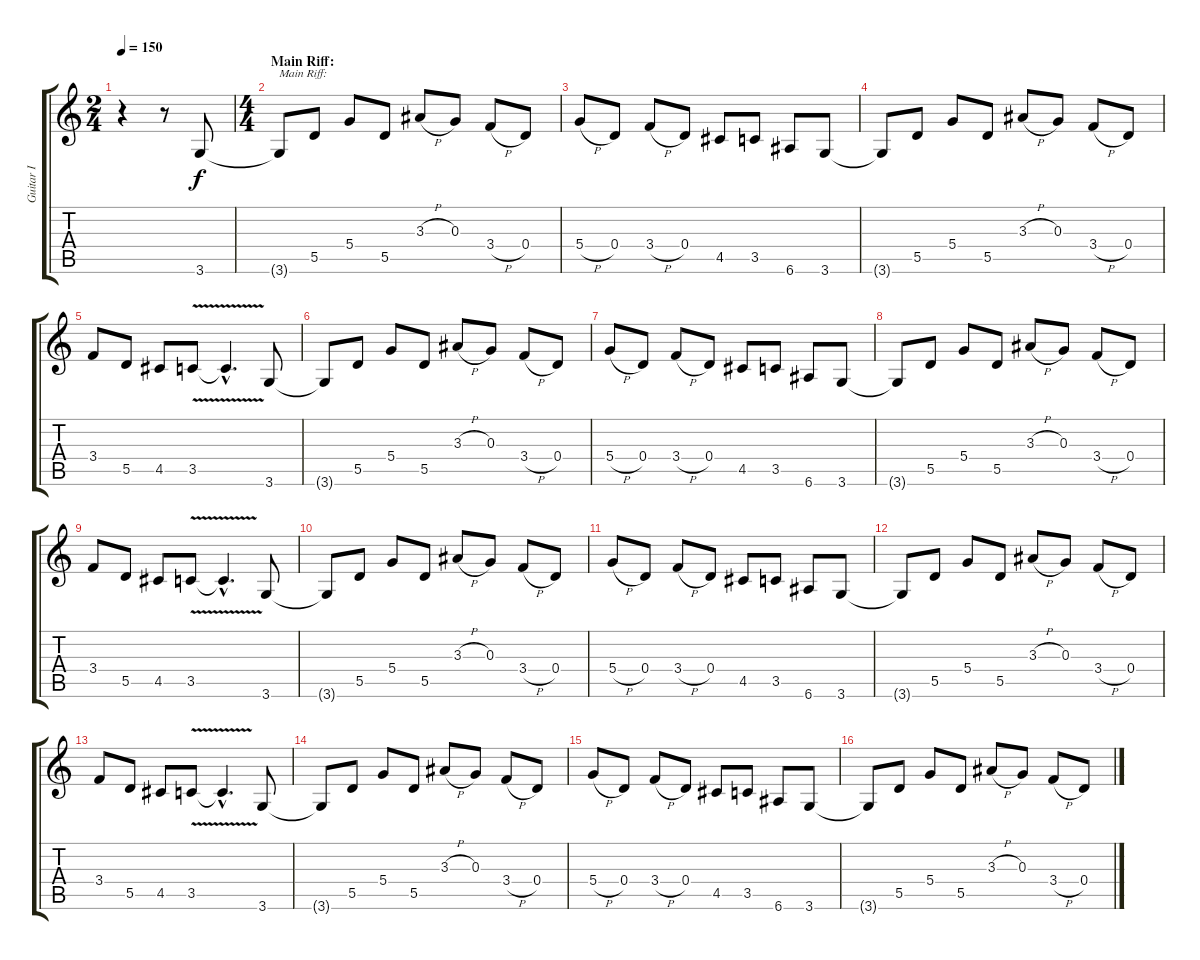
\track ("Guitar I" "Guitar I") {instrument distortionguitar}
\staff {score tabs}
\tuning (E4 B3 G3 D3 A2 E2) {hide}
\ts (2 4)
\tempo 150
\clef g2
\ks c
r.4{dy f instrument distortionguitar} r.8 3.6.8 |
\ts (4 4)
\section ("" "Main Riff:")
3.6{t}.8{txt "Main Riff:"} 5.5.8 5.4.8 5.5.8 3.3{h}.8 0.3.8 3.4{h}.8 0.4.8 |
5.4{h}.8 0.4.8 3.4{h}.8 0.4.8 4.5.8 3.5.8 6.6.8 3.6.8 |
3.6{t}.8 5.5.8 5.4.8 5.5.8 3.3{h}.8 0.3.8 3.4{h}.8 0.4.8 |
3.4.8 5.5.8 4.5.8 3.5{v}.8 3.5{hac t}.4{d} 3.6.8 |
3.6{t}.8 5.5.8 5.4.8 5.5.8 3.3{h}.8 0.3.8 3.4{h}.8 0.4.8 |
5.4{h}.8 0.4.8 3.4{h}.8 0.4.8 4.5.8 3.5.8 6.6.8 3.6.8 |
3.6{t}.8 5.5.8 5.4.8 5.5.8 3.3{h}.8 0.3.8 3.4{h}.8 0.4.8 |
3.4.8 5.5.8 4.5.8 3.5{v}.8 3.5{hac t}.4{d} 3.6.8 |
3.6{t}.8 5.5.8 5.4.8 5.5.8 3.3{h}.8 0.3.8 3.4{h}.8 0.4.8 |
5.4{h}.8 0.4.8 3.4{h}.8 0.4.8 4.5.8 3.5.8 6.6.8 3.6.8 |
3.6{t}.8 5.5.8 5.4.8 5.5.8 3.3{h}.8 0.3.8 3.4{h}.8 0.4.8 |
3.4.8 5.5.8 4.5.8 3.5{v}.8 3.5{hac t}.4{d} 3.6.8 |
3.6{t}.8 5.5.8 5.4.8 5.5.8 3.3{h}.8 0.3.8 3.4{h}.8 0.4.8 |
5.4{h}.8 0.4.8 3.4{h}.8 0.4.8 4.5.8 3.5.8 6.6.8 3.6.8 |
3.6{t}.8 5.5.8 5.4.8 5.5.8 3.3{h}.8 0.3.8 3.4{h}.8 0.4.8
